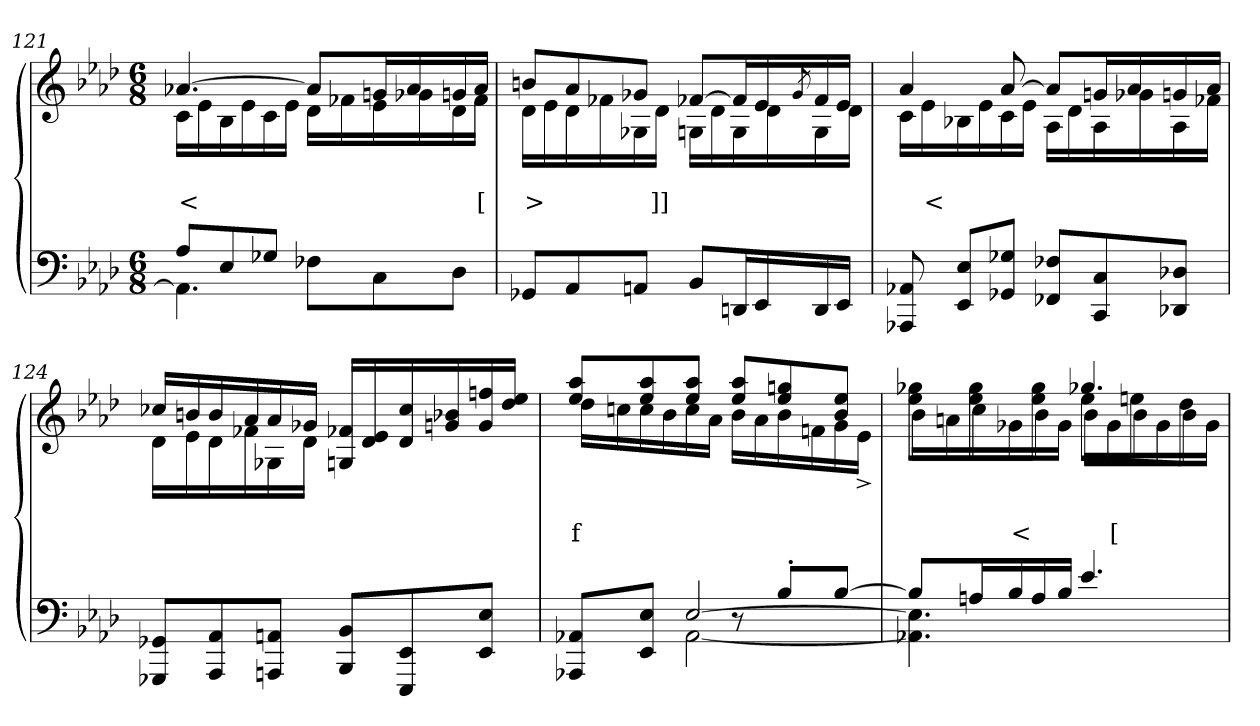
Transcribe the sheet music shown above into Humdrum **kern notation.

**kern	**kern	**text	**text
*part2	*part1	*part1	*part1
*staff2	*staff1	*staff1	*staff1
*clefF4	*clefG2	*	*
*k[b-e-a-d-]	*k[b-e-a-d-]	*	*
*M6/8	*M6/8	*	*
=121	=121	=121	=121
*^	*^	*	*
8A-L	4.AA-]	[4.a-X	16cLL	.	<
.	.	.	16e-	.	.
8E-	.	.	16B-	.	.
.	.	.	16e-	.	.
8G-XJ	.	.	16c	.	.
.	.	.	16e-JJ	.	.
8F-XL	4.ryy	8a-L]	16d-LL	.	.
.	.	.	16f-X	.	.
8C	.	16gnL	16e-	.	.
.	.	16a-	16g-X	.	.
8D-J	.	16gn	16d-	.	.
.	.	16a-JJ	16f-JJ	.	[
*v	*v	*	*	*	*
=122	=122	=122	=122	=122
8GG-XL	8bnL	16d-LL	.	>
.	.	16e-	.	.
8AA-	8a-	16d-	.	.
.	.	16f-	.	.
8AAnJ	8g-XJ	16G-	.	.
.	.	16d-JJ	.	]]
8BB-L	[8f-XL	16GnLL	.	.
.	.	16d-	.	.
16DDnL	16f-L]	16G	.	.
16EE-	16e-	16d-	.	.
.	8qg-/	.	.	.
16DD	16f-	16G	.	.
16EE-JJ	16e-JJ	16d-JJ	.	.
=123	=123	=123	=123	=123
8AA-X 8AAA-X	4a-	16cLL	.	.
.	.	16e-	.	<
8E- 8EE-L	.	16B-X	.	.
.	.	16e-	.	.
8G-X 8GG-XJ	[8a-	16c	.	.
.	.	16e-JJ	.	.
8F-X 8FF-XL	8a-L]	16A-LL	.	.
.	.	16d-	.	.
8C 8CC	16gnL	16A-	.	.
.	16a-	16g-X	.	.
8D-X 8DD-XJ	16gn	16A-	.	.
.	16a-JJ	16f-XJJ	.	.
=124	=124	=124	=124	=124
8GG-X 8GGG-XL	16cc-XLL	16d-LL	.	.
.	16bn	16e-	.	.
8AA- 8AAA-	16b	16d-	.	.
.	16a-	16f-X	.	.
8AAn 8AAAnJ	16a-	16G-X	.	.
.	16g-XJJ	16d-JJ	.	.
8BB- 8BBB-L	16f-X 16GnLL	4.ryy	.	.
.	16e- 16d-	.	.	.
8EE- 8EEE-	16cc- 16d-	.	.	.
.	16b-X 16gn	.	.	.
8E- 8EE-J	16ffn 16g	.	.	.
.	16ee- 16dd-JJ	.	.	.
=125	=125	=125	=125	=125
*^	*	*	*	*
*	*^	*	*	*	*
8AA-X 8AAA-XL	4ryy	4.ryy	8aa- 8ee-L	16dd-LL	.	f
.	.	.	.	16ccn	.	.
8E- 8EE-J	.	.	8aa- 8ee-	16cc	.	.
.	.	.	.	16b-	.	.
[2E-	[2AA-	.	8aa- 8ee-J	16cc	.	.
.	.	.	.	16a-JJ	.	.
.	.	8r	8aa- 8ee-L	16b-LL	.	.
.	.	.	.	16a-	.	.
.	.	8B-'>L	8ggn 8ee-	16b-	.	.
.	.	.	.	16fn	.	.
.	.	[8B-J	8ee- 8b-J	16g	.	.
.	.	.	.	16e-^>JJ	.	.
*	*v	*v	*	*	*	*
=126	=126	=126	=126	=126	=126
*	*	*	*^	*	*
8B-L]	4.E-] 4.AA-X]	4.ryy	8gg- 8ee-L	16b-\LL	.	.
.	.	.	.	16an\	.	.
16AnL	.	.	8gg- 8ee-	16cc\	.	.
16B-	.	.	.	16g-\	.	<
16A	.	.	8gg- 8ee-J	16b-\	.	.
16B-JJ	.	.	.	16g-\JJ	.	.
4.e-/	4.ryy	4.gg-X	8ee-L	16b-\LL	.	.
.	.	.	.	16g-\	.	[
.	.	.	8een	16b-\	.	.
.	.	.	.	16g-\	.	.
.	.	.	8dd-J	16b-\	.	.
.	.	.	.	16g-\JJ	.	.
*v	*v	*	*	*	*	*
*	*v	*v	*v	*	*
=	=	=	=
*-	*-	*-	*-
